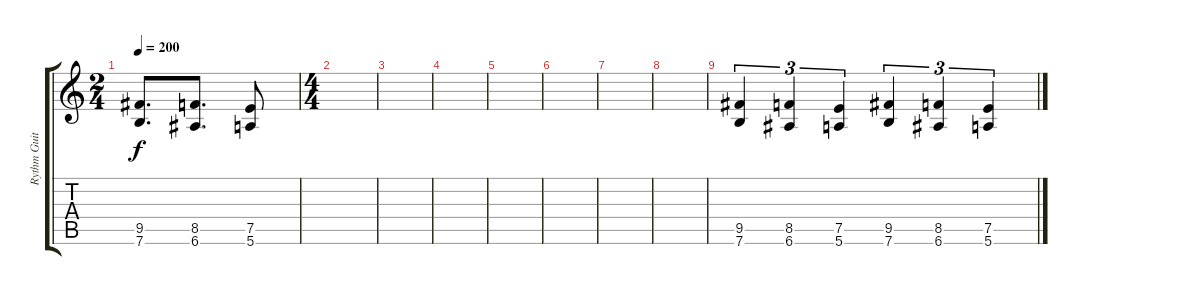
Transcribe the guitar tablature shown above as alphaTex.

\track ("Rythm Guitar" "Rythm Guit") {instrument distortionguitar}
\staff {score tabs}
\tuning (E4 B3 G3 D3 A2 E2) {hide}
\ts (2 4)
\tempo 200
\clef g2
\ks c
(9.5 7.6).8{d dy f} (8.5 6.6).8{d} (7.5 5.6).8 |
\ts (4 4)
|
|
|
|
|
|
|
(9.5 7.6).4{tu (3 2)} (8.5 6.6).4{tu (3 2)} (7.5 5.6).4{tu (3 2)} (9.5 7.6).4{tu (3 2)} (8.5 6.6).4{tu (3 2)} (7.5 5.6).4{tu (3 2)}
